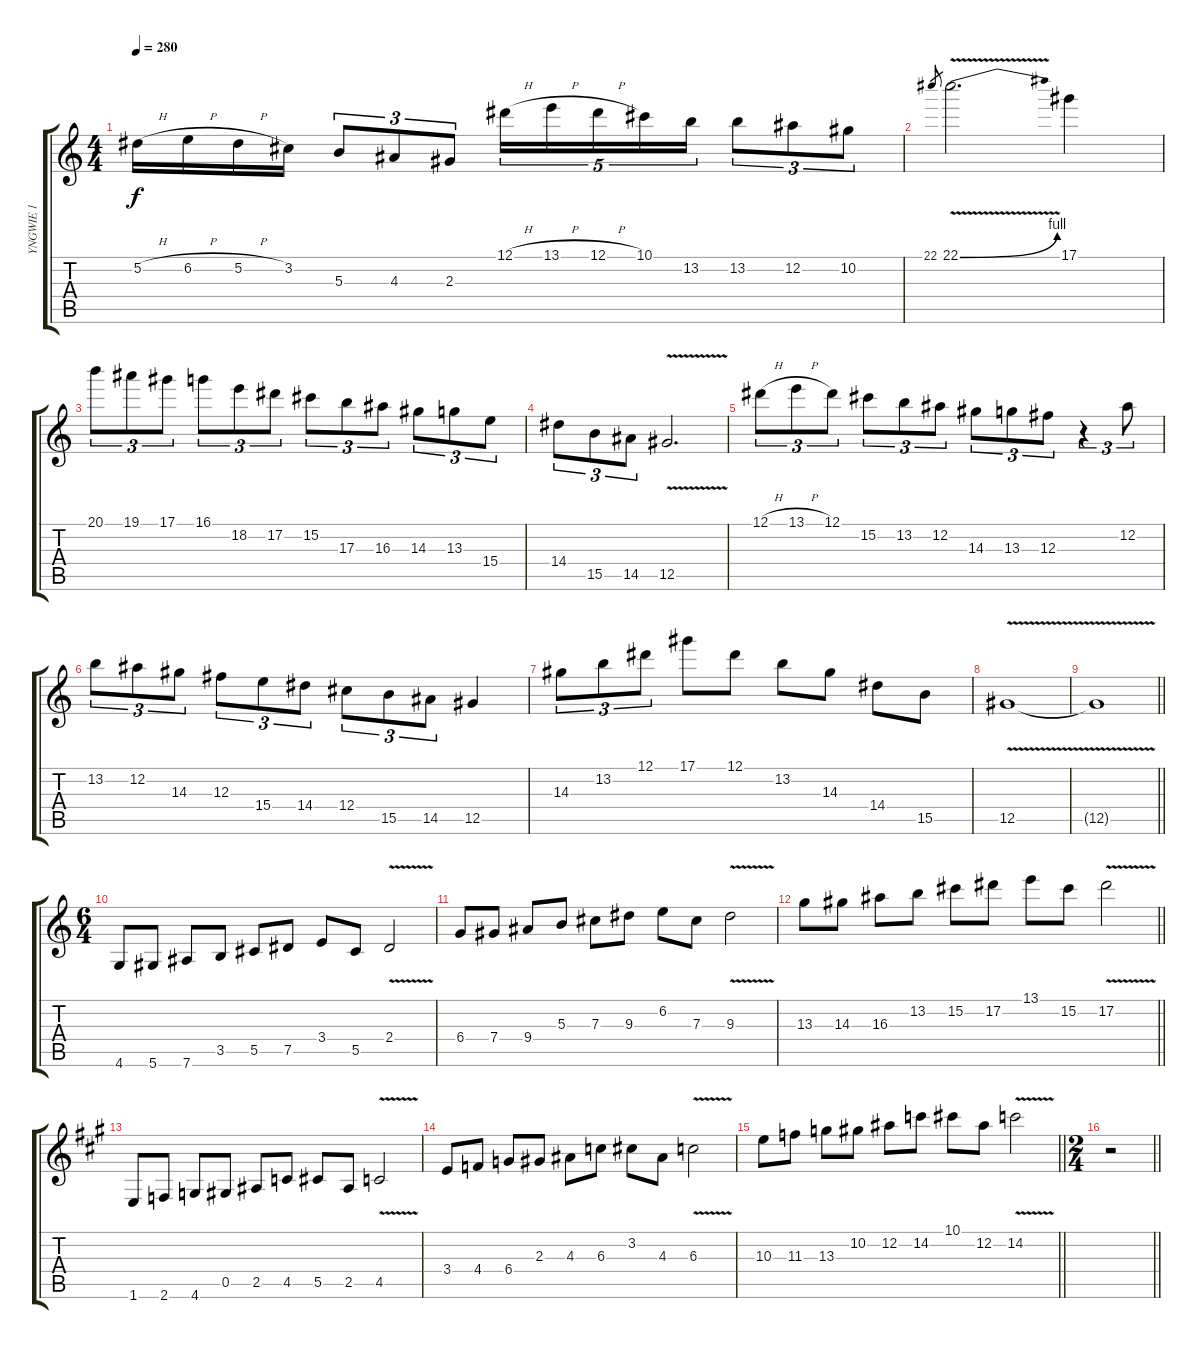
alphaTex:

\track ("YNGWIE 1" "YNGWIE 1") {instrument distortionguitar}
\staff {score tabs}
\tuning (Eb4 Bb3 Gb3 Db3 Ab2 Eb2) {hide}
\ts (4 4)
\tempo 280
\clef g2
\ks aminor
5.2{h}.16{dy f} 6.2{h}.16 5.2{h}.16 3.2.16 5.3.8{tu (3 2)} 4.3.8{tu (3 2)} 2.3.8{tu (3 2)} 12.1{h}.16{tu (5 4)} 13.1{h}.16{tu (5 4)} 12.1{h}.16{tu (5 4)} 10.1.16{tu (5 4)} 13.2.16{tu (5 4)} 13.2.8{tu (3 2)} 12.2.8{tu (3 2)} 10.2.8{tu (3 2)} |
22.1.8{gr} 22.1{be (bend 0 0 60 4) v}.2{d} 17.1.4 |
20.1.8{tu (3 2)} 19.1.8{tu (3 2)} 17.1.8{tu (3 2)} 16.1.8{tu (3 2)} 18.2.8{tu (3 2)} 17.2.8{tu (3 2)} 15.2.8{tu (3 2)} 17.3.8{tu (3 2)} 16.3.8{tu (3 2)} 14.3.8{tu (3 2)} 13.3.8{tu (3 2)} 15.4.8{tu (3 2)} |
14.4.8{tu (3 2)} 15.5.8{tu (3 2)} 14.5.8{tu (3 2)} 12.5{v}.2{d} |
12.1{h}.8{tu (3 2)} 13.1{h}.8{tu (3 2)} 12.1.8{tu (3 2)} 15.2.8{tu (3 2)} 13.2.8{tu (3 2)} 12.2.8{tu (3 2)} 14.3.8{tu (3 2)} 13.3.8{tu (3 2)} 12.3.8{tu (3 2)} r.4{tu (3 2)} 12.2.8{tu (3 2)} |
13.2.8{tu (3 2)} 12.2.8{tu (3 2)} 14.3.8{tu (3 2)} 12.3.8{tu (3 2)} 15.4.8{tu (3 2)} 14.4.8{tu (3 2)} 12.4.8{tu (3 2)} 15.5.8{tu (3 2)} 14.5.8{tu (3 2)} 12.5.4 |
14.3.8{tu (3 2)} 13.2.8{tu (3 2)} 12.1.8{tu (3 2)} 17.1.8 12.1.8 13.2.8 14.3.8 14.4.8 15.5.8 |
12.5{v}.1 |
\barLineRight lightlight
12.5{t}.1 |
\ts (6 4)
4.6.8 5.6.8 7.6.8 3.5.8 5.5.8 7.5.8 3.4.8 5.5.8 2.4{v}.2 |
6.4.8 7.4.8 9.4.8 5.3.8 7.3.8 9.3.8 6.2.8 7.3.8 9.3{v}.2 |
\barLineRight lightlight
13.3.8 14.3.8 16.3.8 13.2.8 15.2.8 17.2.8 13.1.8 15.2.8 17.2{v}.2 |
\ks a
1.6.8 2.6.8 4.6.8 0.5.8 2.5.8 4.5.8 5.5.8 2.5.8 4.5{v}.2 |
3.4.8 4.4.8 6.4.8 2.3.8 4.3.8 6.3.8 3.2.8 4.3.8 6.3{v}.2 |
\barLineRight lightlight
10.3.8 11.3.8 13.3.8 10.2.8 12.2.8 14.2.8 10.1.8 12.2.8 14.2{v}.2 |
\ts (2 4)
\barLineRight lightlight
r.2
